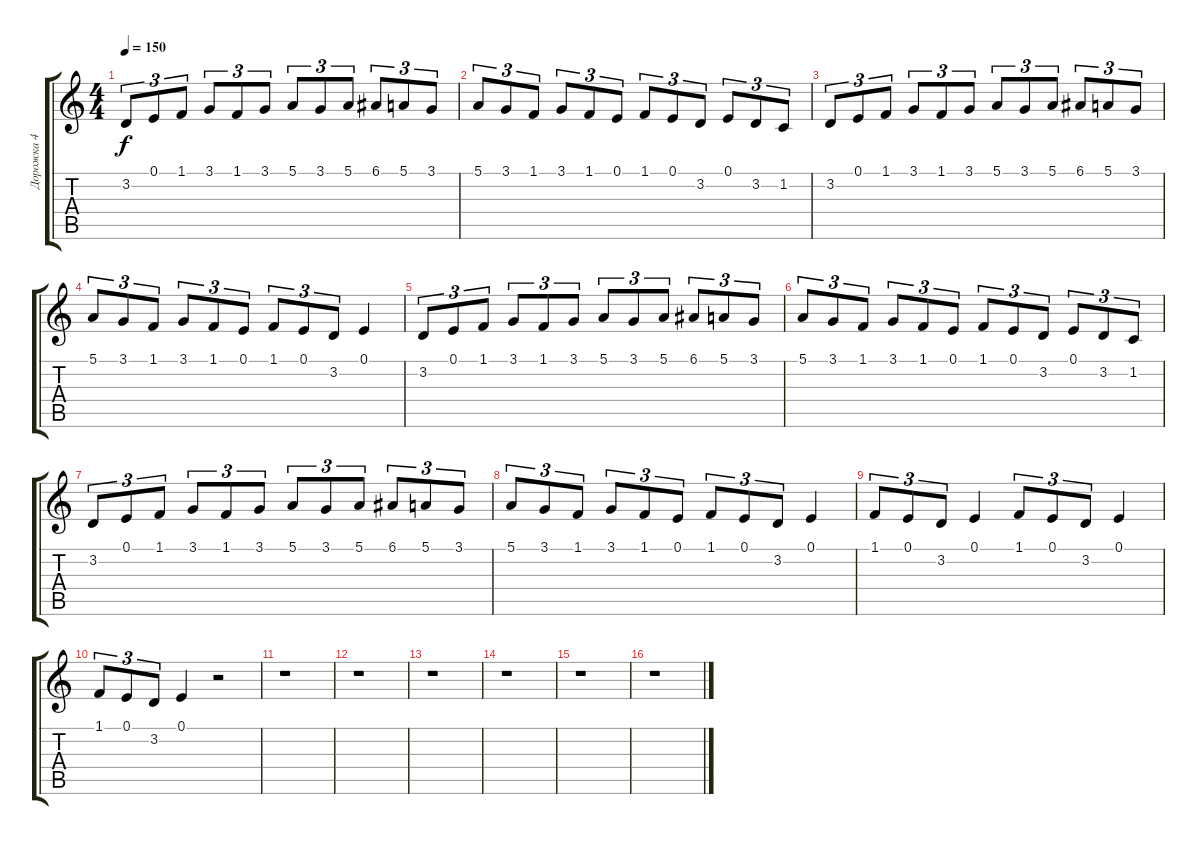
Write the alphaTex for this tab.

\track ("Дорожка 4" "Дорожка 4") {instrument lead2sawtooth}
\staff {score tabs}
\tuning (E4 B3 G3 D3 A2 E2) {hide}
\ts (4 4)
\tempo 150
\clef g2
\ks c
3.2.8{tu (3 2) dy f} 0.1.8{tu (3 2)} 1.1.8{tu (3 2)} 3.1.8{tu (3 2)} 1.1.8{tu (3 2)} 3.1.8{tu (3 2)} 5.1.8{tu (3 2)} 3.1.8{tu (3 2)} 5.1.8{tu (3 2)} 6.1.8{tu (3 2)} 5.1.8{tu (3 2)} 3.1.8{tu (3 2)} |
5.1.8{tu (3 2)} 3.1.8{tu (3 2)} 1.1.8{tu (3 2)} 3.1.8{tu (3 2)} 1.1.8{tu (3 2)} 0.1.8{tu (3 2)} 1.1.8{tu (3 2)} 0.1.8{tu (3 2)} 3.2.8{tu (3 2)} 0.1.8{tu (3 2)} 3.2.8{tu (3 2)} 1.2.8{tu (3 2)} |
3.2.8{tu (3 2)} 0.1.8{tu (3 2)} 1.1.8{tu (3 2)} 3.1.8{tu (3 2)} 1.1.8{tu (3 2)} 3.1.8{tu (3 2)} 5.1.8{tu (3 2)} 3.1.8{tu (3 2)} 5.1.8{tu (3 2)} 6.1.8{tu (3 2)} 5.1.8{tu (3 2)} 3.1.8{tu (3 2)} |
5.1.8{tu (3 2)} 3.1.8{tu (3 2)} 1.1.8{tu (3 2)} 3.1.8{tu (3 2)} 1.1.8{tu (3 2)} 0.1.8{tu (3 2)} 1.1.8{tu (3 2)} 0.1.8{tu (3 2)} 3.2.8{tu (3 2)} 0.1.4 |
3.2.8{tu (3 2)} 0.1.8{tu (3 2)} 1.1.8{tu (3 2)} 3.1.8{tu (3 2)} 1.1.8{tu (3 2)} 3.1.8{tu (3 2)} 5.1.8{tu (3 2)} 3.1.8{tu (3 2)} 5.1.8{tu (3 2)} 6.1.8{tu (3 2)} 5.1.8{tu (3 2)} 3.1.8{tu (3 2)} |
5.1.8{tu (3 2)} 3.1.8{tu (3 2)} 1.1.8{tu (3 2)} 3.1.8{tu (3 2)} 1.1.8{tu (3 2)} 0.1.8{tu (3 2)} 1.1.8{tu (3 2)} 0.1.8{tu (3 2)} 3.2.8{tu (3 2)} 0.1.8{tu (3 2)} 3.2.8{tu (3 2)} 1.2.8{tu (3 2)} |
3.2.8{tu (3 2)} 0.1.8{tu (3 2)} 1.1.8{tu (3 2)} 3.1.8{tu (3 2)} 1.1.8{tu (3 2)} 3.1.8{tu (3 2)} 5.1.8{tu (3 2)} 3.1.8{tu (3 2)} 5.1.8{tu (3 2)} 6.1.8{tu (3 2)} 5.1.8{tu (3 2)} 3.1.8{tu (3 2)} |
5.1.8{tu (3 2)} 3.1.8{tu (3 2)} 1.1.8{tu (3 2)} 3.1.8{tu (3 2)} 1.1.8{tu (3 2)} 0.1.8{tu (3 2)} 1.1.8{tu (3 2)} 0.1.8{tu (3 2)} 3.2.8{tu (3 2)} 0.1.4 |
1.1.8{tu (3 2)} 0.1.8{tu (3 2)} 3.2.8{tu (3 2)} 0.1.4 1.1.8{tu (3 2)} 0.1.8{tu (3 2)} 3.2.8{tu (3 2)} 0.1.4 |
1.1.8{tu (3 2)} 0.1.8{tu (3 2)} 3.2.8{tu (3 2)} 0.1.4 r.2 |
r.1 |
r.1 |
r.1 |
r.1 |
r.1 |
r.1
